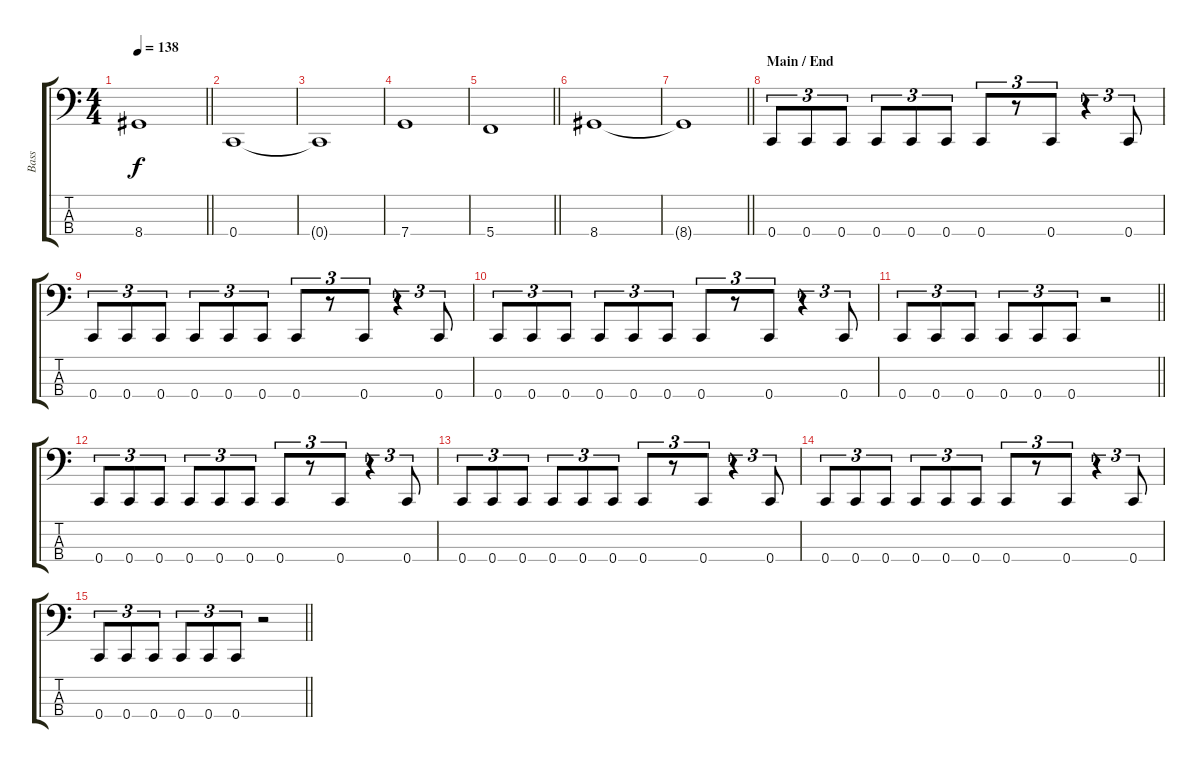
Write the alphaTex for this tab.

\track ("Bass" "Bass") {instrument electricbassfinger}
\staff {score tabs}
\tuning (F2 C2 G1 C1) {hide}
\ts (4 4)
\section ("" "")
\tempo 138
\clef f4
\barLineRight lightlight
\ks c
8.4.1{dy f} |
\section ("" "")
0.4.1 |
0.4{t}.1 |
7.4.1 |
\barLineRight lightlight
5.4.1 |
\section ("" "")
8.4.1 |
\barLineRight lightlight
8.4{t}.1 |
\section ("" "Main / End")
0.4.8{tu (3 2) volume 15} 0.4.8{tu (3 2)} 0.4.8{tu (3 2)} 0.4.8{tu (3 2)} 0.4.8{tu (3 2)} 0.4.8{tu (3 2)} 0.4.8{tu (3 2)} r.8{tu (3 2)} 0.4.8{tu (3 2)} r.4{tu (3 2)} 0.4.8{tu (3 2)} |
0.4.8{tu (3 2)} 0.4.8{tu (3 2)} 0.4.8{tu (3 2)} 0.4.8{tu (3 2)} 0.4.8{tu (3 2)} 0.4.8{tu (3 2)} 0.4.8{tu (3 2)} r.8{tu (3 2)} 0.4.8{tu (3 2)} r.4{tu (3 2)} 0.4.8{tu (3 2)} |
0.4.8{tu (3 2)} 0.4.8{tu (3 2)} 0.4.8{tu (3 2)} 0.4.8{tu (3 2)} 0.4.8{tu (3 2)} 0.4.8{tu (3 2)} 0.4.8{tu (3 2)} r.8{tu (3 2)} 0.4.8{tu (3 2)} r.4{tu (3 2)} 0.4.8{tu (3 2)} |
\barLineRight lightlight
0.4.8{tu (3 2)} 0.4.8{tu (3 2)} 0.4.8{tu (3 2)} 0.4.8{tu (3 2)} 0.4.8{tu (3 2)} 0.4.8{tu (3 2)} r.2 |
\section ("" "")
0.4.8{tu (3 2)} 0.4.8{tu (3 2)} 0.4.8{tu (3 2)} 0.4.8{tu (3 2)} 0.4.8{tu (3 2)} 0.4.8{tu (3 2)} 0.4.8{tu (3 2)} r.8{tu (3 2)} 0.4.8{tu (3 2)} r.4{tu (3 2)} 0.4.8{tu (3 2)} |
0.4.8{tu (3 2)} 0.4.8{tu (3 2)} 0.4.8{tu (3 2)} 0.4.8{tu (3 2)} 0.4.8{tu (3 2)} 0.4.8{tu (3 2)} 0.4.8{tu (3 2)} r.8{tu (3 2)} 0.4.8{tu (3 2)} r.4{tu (3 2)} 0.4.8{tu (3 2)} |
0.4.8{tu (3 2)} 0.4.8{tu (3 2)} 0.4.8{tu (3 2)} 0.4.8{tu (3 2)} 0.4.8{tu (3 2)} 0.4.8{tu (3 2)} 0.4.8{tu (3 2)} r.8{tu (3 2)} 0.4.8{tu (3 2)} r.4{tu (3 2)} 0.4.8{tu (3 2)} |
\barLineRight lightlight
0.4.8{tu (3 2)} 0.4.8{tu (3 2)} 0.4.8{tu (3 2)} 0.4.8{tu (3 2)} 0.4.8{tu (3 2)} 0.4.8{tu (3 2)} r.2
